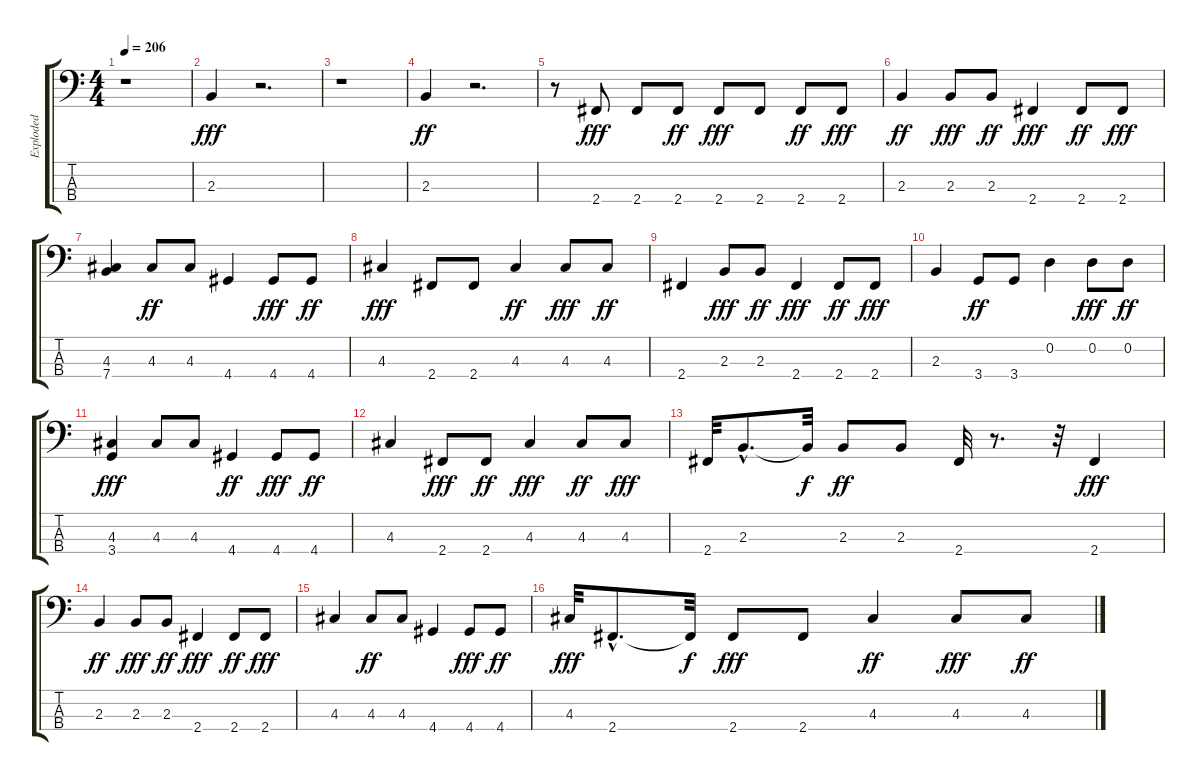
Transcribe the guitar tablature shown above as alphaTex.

\track ("Exploded" "Exploded") {instrument electricbassfinger}
\staff {score tabs}
\tuning (G2 D2 A1 E1) {hide}
\ts (4 4)
\tempo 206
\clef f4
\ks c
r.1{dy fff instrument electricbassfinger} |
2.3.4 r.2{d} |
r.1 |
2.3.4{dy ff} r.2{d} |
r.8 2.4.8{dy fff} 2.4.8 2.4.8{dy ff} 2.4.8{dy fff} 2.4.8 2.4.8{dy ff} 2.4.8{dy fff} |
2.3.4{dy ff} 2.3.8{dy fff} 2.3.8{dy ff} 2.4.4{dy fff} 2.4.8{dy ff} 2.4.8{dy fff} |
(4.3 7.4).4 4.3.8{dy ff} 4.3.8 4.4.4 4.4.8{dy fff} 4.4.8{dy ff} |
4.3.4{dy fff} 2.4.8 2.4.8 4.3.4{dy ff} 4.3.8{dy fff} 4.3.8{dy ff} |
2.4.4 2.3.8{dy fff} 2.3.8{dy ff} 2.4.4{dy fff} 2.4.8{dy ff} 2.4.8{dy fff} |
2.3.4 3.4.8{dy ff} 3.4.8 0.2.4 0.2.8{dy fff} 0.2.8{dy ff} |
(4.3 3.4).4{dy fff} 4.3.8 4.3.8 4.4.4{dy ff} 4.4.8{dy fff} 4.4.8{dy ff} |
4.3.4 2.4.8{dy fff} 2.4.8{dy ff} 4.3.4{dy fff} 4.3.8{dy ff} 4.3.8{dy fff} |
2.4.32 2.3{hac}.8{d} 2.3{t}.32{dy f} 2.3.8{dy ff} 2.3.8 2.4.32 r.8{d} r.32 2.4.4{dy fff} |
2.3.4{dy ff} 2.3.8{dy fff} 2.3.8{dy ff} 2.4.4{dy fff} 2.4.8{dy ff} 2.4.8{dy fff} |
4.3.4 4.3.8{dy ff} 4.3.8 4.4.4 4.4.8{dy fff} 4.4.8{dy ff} |
4.3.32{dy fff} 2.4{hac}.8{d} 2.4{t}.32{dy f} 2.4.8{dy fff} 2.4.8 4.3.4{dy ff} 4.3.8{dy fff} 4.3.8{dy ff}
